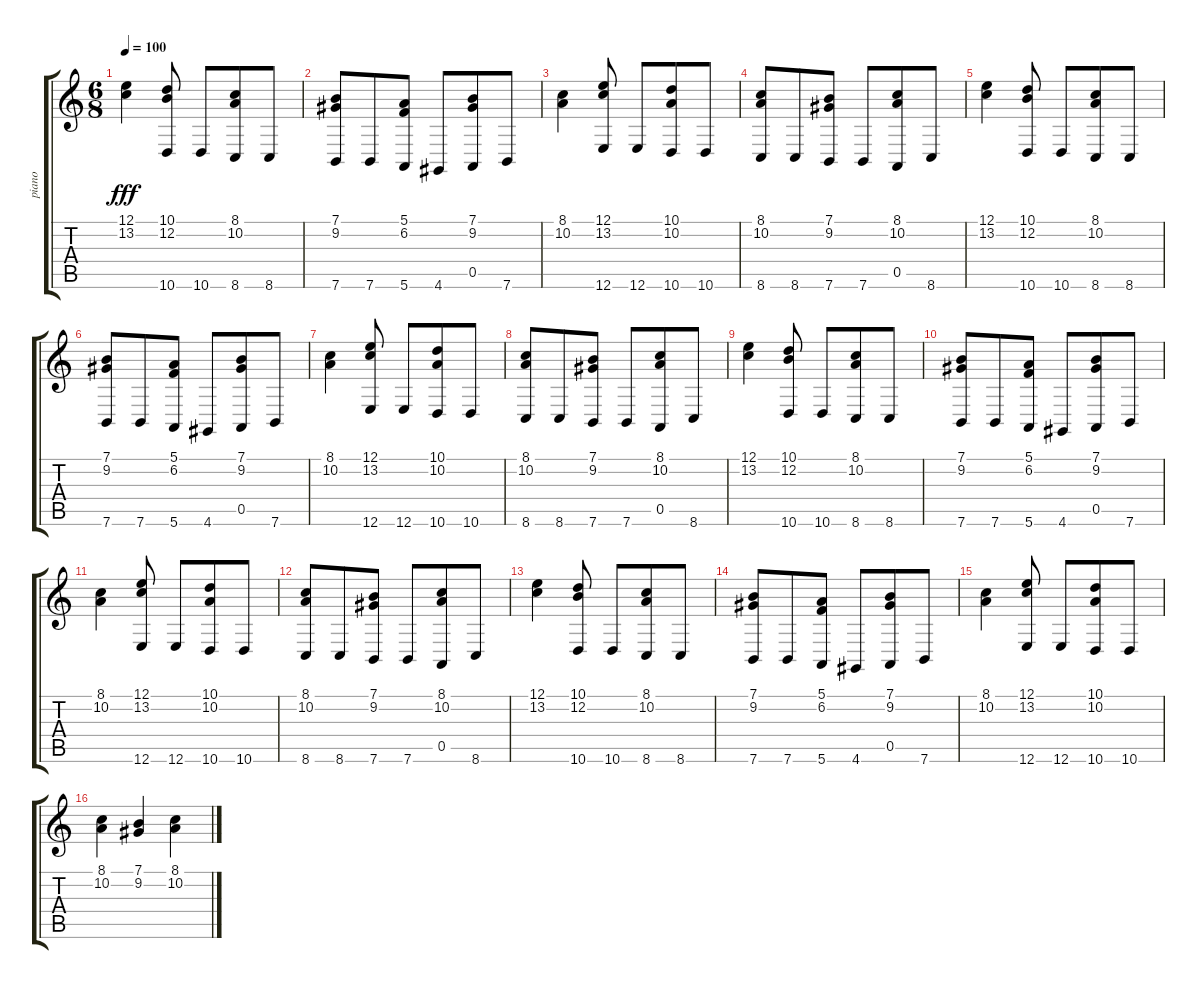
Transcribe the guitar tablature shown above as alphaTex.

\track ("piano" "piano") {instrument brightacousticpiano}
\staff {score tabs}
\tuning (E4 B3 G3 D3 A2 E2) {hide}
\ts (6 8)
\tempo 100
\clef g2
\ks c
(12.1 13.2).4{dy fff} (10.1 12.2 10.6).8 10.6.8 (8.1 10.2 8.6).8 8.6.8 |
(7.1 9.2 7.6).8 7.6.8 (5.1 6.2 5.6).8 4.6.8 (7.1 9.2 0.5).8 7.6.8 |
(8.1 10.2).4 (12.1 13.2 12.6).8 12.6.8 (10.1 10.2 10.6).8 10.6.8 |
(8.1 10.2 8.6).8 8.6.8 (7.1 9.2 7.6).8 7.6.8 (8.1 10.2 0.5).8 8.6.8 |
(12.1 13.2).4 (10.1 12.2 10.6).8 10.6.8 (8.1 10.2 8.6).8 8.6.8 |
(7.1 9.2 7.6).8 7.6.8 (5.1 6.2 5.6).8 4.6.8 (7.1 9.2 0.5).8 7.6.8 |
(8.1 10.2).4 (12.1 13.2 12.6).8 12.6.8 (10.1 10.2 10.6).8 10.6.8 |
(8.1 10.2 8.6).8 8.6.8 (7.1 9.2 7.6).8 7.6.8 (8.1 10.2 0.5).8 8.6.8 |
(12.1 13.2).4 (10.1 12.2 10.6).8 10.6.8 (8.1 10.2 8.6).8 8.6.8 |
(7.1 9.2 7.6).8 7.6.8 (5.1 6.2 5.6).8 4.6.8 (7.1 9.2 0.5).8 7.6.8 |
(8.1 10.2).4 (12.1 13.2 12.6).8 12.6.8 (10.1 10.2 10.6).8 10.6.8 |
(8.1 10.2 8.6).8 8.6.8 (7.1 9.2 7.6).8 7.6.8 (8.1 10.2 0.5).8 8.6.8 |
(12.1 13.2).4 (10.1 12.2 10.6).8 10.6.8 (8.1 10.2 8.6).8 8.6.8 |
(7.1 9.2 7.6).8 7.6.8 (5.1 6.2 5.6).8 4.6.8 (7.1 9.2 0.5).8 7.6.8 |
(8.1 10.2).4 (12.1 13.2 12.6).8 12.6.8 (10.1 10.2 10.6).8 10.6.8 |
(8.1 10.2).4 (7.1 9.2).4 (8.1 10.2).4
